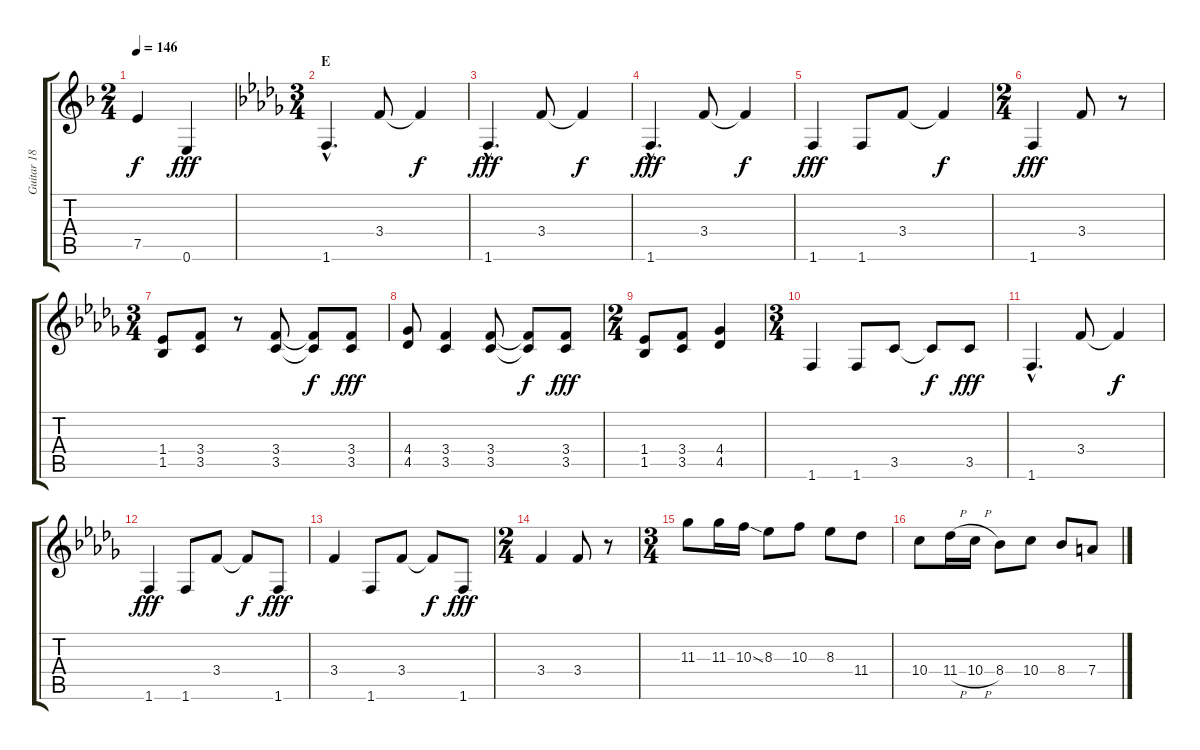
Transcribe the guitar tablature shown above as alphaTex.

\track ("Guitar 18" "Guitar 18") {instrument distortionguitar}
\staff {score tabs}
\tuning (E4 B3 G3 D3 A2 E2) {hide}
\ts (2 4)
\tempo 146
\clef g2
\ks f
7.5{t}.4{dy f} 0.6.4{dy fff} |
\ts (3 4)
\section ("" "E")
\ks db
1.6{hac}.4{d} 3.4.8 3.4{t}.4{dy f} |
1.6{hac}.4{d dy fff} 3.4.8 3.4{t}.4{dy f} |
1.6{hac}.4{d dy fff} 3.4.8 3.4{t}.4{dy f} |
1.6.4{dy fff} 1.6.8 3.4.8 3.4{t}.4{dy f} |
\ts (2 4)
1.6.4{dy fff} 3.4.8 r.8 |
\ts (3 4)
(1.4 1.5).8 (3.4 3.5).8 r.8 (3.4 3.5).8 (3.4{t} 3.5{t}).8{dy f} (3.4 3.5).8{dy fff} |
(4.4 4.5).8 (3.4 3.5).4 (3.4 3.5).8 (3.4{t} 3.5{t}).8{dy f} (3.4 3.5).8{dy fff} |
\ts (2 4)
(1.4 1.5).8 (3.4 3.5).8 (4.4 4.5).4 |
\ts (3 4)
1.6.4 1.6.8 3.5.8 3.5{t}.8{dy f} 3.5.8{dy fff} |
1.6{hac}.4{d} 3.4.8 3.4{t}.4{dy f} |
1.6.4{dy fff} 1.6.8 3.4.8 3.4{t}.8{dy f} 1.6.8{dy fff} |
3.4.4 1.6.8 3.4.8 3.4{t}.8{dy f} 1.6.8{dy fff} |
\ts (2 4)
3.4.4 3.4.8 r.8 |
\ts (3 4)
11.3.8 11.3.16 10.3{ss}.16 8.3.8 10.3.8 8.3.8 11.4.8 |
10.4.8 11.4{h}.16 10.4{h}.16 8.4.8 10.4.8 8.4.8 7.4.8
